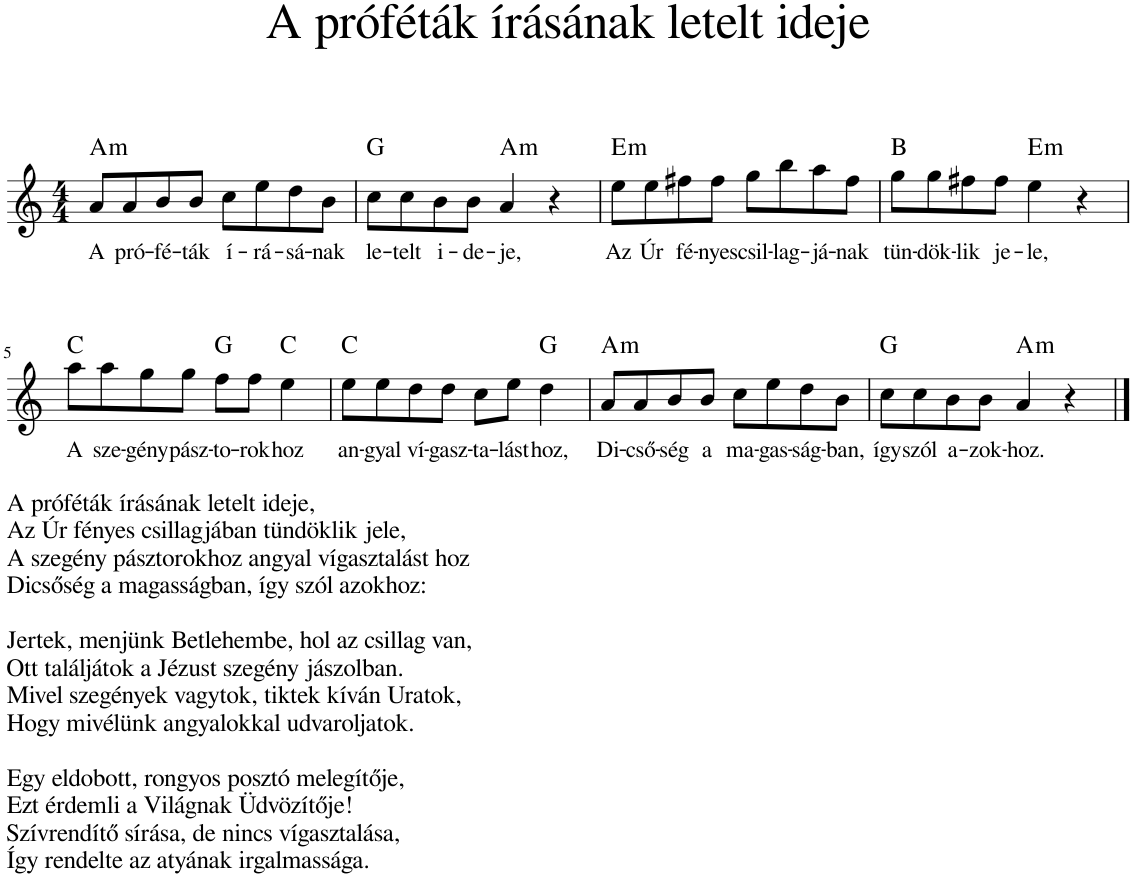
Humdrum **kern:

**kern	**text	**harte
*part1	*part1	*part1
*staff1	*staff1	*
*I"Piano	*	*
*I'Pno.	*	*
*clefG2	*	*
*k[]	*	*
*M4/4	*	*
=1	=1	=1
!	!LO:LY:b	!LO:H:kt=m
8a/L	A	A:min
!	!LO:LY:b	!
8a/	pró-	.
!	!LO:LY:b	!
8b/	-fé-	.
!	!LO:LY:b	!
8b/J	-ták	.
!	!LO:LY:b	!
8cc\L	í-	.
!	!LO:LY:b	!
8ee\	-rá-	.
!	!LO:LY:b	!
8dd\	-sá-	.
!	!LO:LY:b	!
8b\J	-nak	.
=2	=2	=2
!	!LO:LY:b	!
8cc\L	le-	G:maj
!	!LO:LY:b	!
8cc\	-telt	.
!	!LO:LY:b	!
8b\	i-	.
!	!LO:LY:b	!
8b\J	-de-	.
!	!LO:LY:b	!LO:H:kt=m
4a/	-je,	A:min
4r	.	.
=3	=3	=3
!	!LO:LY:b	!LO:H:kt=m
8ee\L	Az	E:min
!	!LO:LY:b	!
8ee\	Úr	.
!	!LO:LY:b	!
8ff#X\	fé-	.
!	!LO:LY:b	!
8ff#\J	-nyes	.
!	!LO:LY:b	!
8gg\L	csil-	.
!	!LO:LY:b	!
8bb\	-lag-	.
!	!LO:LY:b	!
8aa\	-já-	.
!	!LO:LY:b	!
8ff#\J	-nak	.
=4	=4	=4
!	!LO:LY:b	!
8gg\L	tün-	B:maj
!	!LO:LY:b	!
8gg\	-dök-	.
!	!LO:LY:b	!
8ff#X\	-lik	.
!	!LO:LY:b	!
8ff#\J	je-	.
!	!LO:LY:b	!LO:H:kt=m
4ee\	-le,	E:min
4r	.	.
!!LO:LB:g=z
=5	=5	=5
!LO:TX:b:t=A próféták írásának letelt ideje,	!	!
!LO:TX:b:t=Az Úr fényes csillagjában tündöklik jele,	!	!
!LO:TX:b:t=A szegény pásztorokhoz angyal vígasztalást hoz	!	!
!LO:TX:b:t=Dicsőség a magasságban, így szól azokhoz&colon;	!	!
!LO:TX:b:t=Jertek, menjünk Betlehembe, hol az csillag van,	!	!
!LO:TX:b:t=Ott találjátok a Jézust szegény jászolban.	!	!
!LO:TX:b:t=Mivel szegények vagytok, tiktek kíván Uratok,	!	!
!LO:TX:b:t=Hogy mivélünk angyalokkal udvaroljatok.	!	!
!LO:TX:b:t=Egy eldobott, rongyos posztó melegítője,	!	!
!LO:TX:b:t=Ezt érdemli a Világnak Üdvözítője!	!	!
!LO:TX:b:t=Szívrendítő sírása, de nincs vígasztalása,	!	!
!LO:TX:b:t=Így rendelte az atyának irgalmassága.	!	!
!	!LO:LY:b	!
8aa\L	A	C:maj
!	!LO:LY:b	!
8aa\	sze-	.
!	!LO:LY:b	!
8gg\	-gény	.
!	!LO:LY:b	!
8gg\J	pász-	.
!	!LO:LY:b	!
8ff\L	-to-	G:maj
!	!LO:LY:b	!
8ff\J	-rok	.
!	!LO:LY:b	!
4ee\	hoz	C:maj
=6	=6	=6
!	!LO:LY:b	!
8ee\L	an-	C:maj
!	!LO:LY:b	!
8ee\	-gyal	.
!	!LO:LY:b	!
8dd\	ví-	.
!	!LO:LY:b	!
8dd\J	-gasz-	.
!	!LO:LY:b	!
8cc\L	-ta-	.
!	!LO:LY:b	!
8ee\J	-lást	.
!	!LO:LY:b	!
4dd\	hoz,	G:maj
=7	=7	=7
!	!LO:LY:b	!LO:H:kt=m
8a/L	Di-	A:min
!	!LO:LY:b	!
8a/	-cső-	.
!	!LO:LY:b	!
8b/	-ség	.
!	!LO:LY:b	!
8b/J	a	.
!	!LO:LY:b	!
8cc\L	ma-	.
!	!LO:LY:b	!
8ee\	-gas-	.
!	!LO:LY:b	!
8dd\	-ság-	.
!	!LO:LY:b	!
8b\J	-ban,	.
=8	=8	=8
!	!LO:LY:b	!
8cc\L	így	G:maj
!	!LO:LY:b	!
8cc\	szól	.
!	!LO:LY:b	!
8b\	a-	.
!	!LO:LY:b	!
8b\J	-zok-	.
!	!LO:LY:b	!LO:H:kt=m
4a/	-hoz.	A:min
4r	.	.
==	==	==
*-	*-	*-
